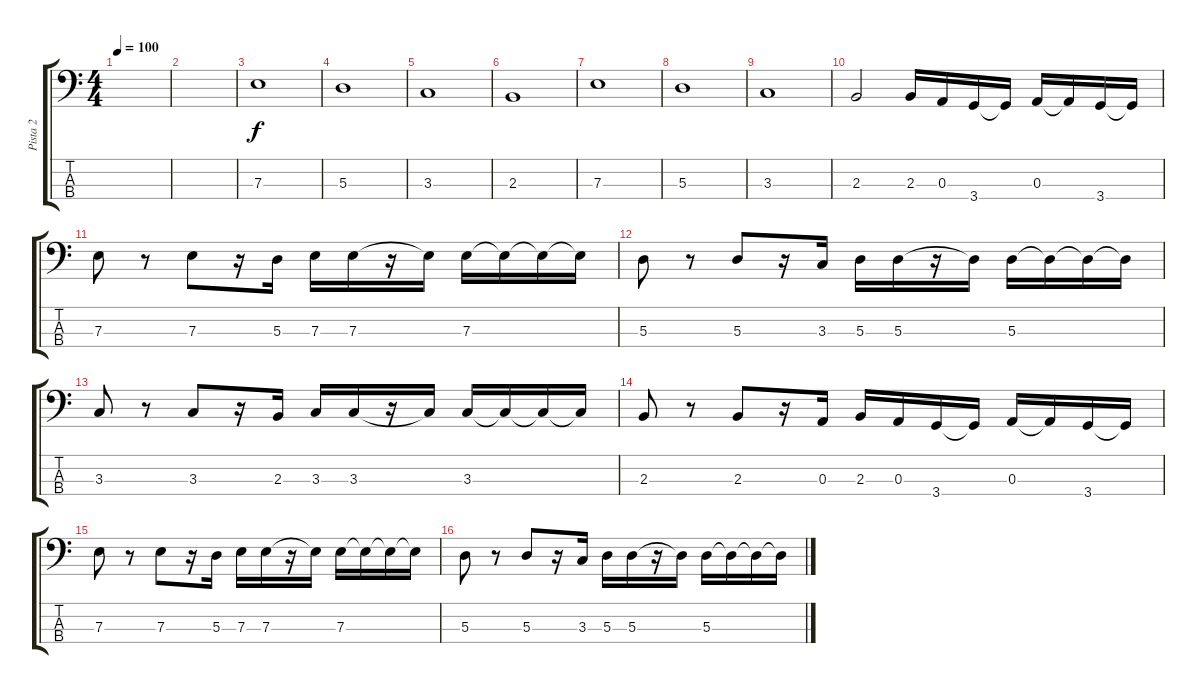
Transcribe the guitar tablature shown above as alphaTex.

\track ("Pista 2" "Pista 2") {instrument electricbasspick}
\staff {score tabs}
\tuning (G2 D2 A1 E1) {hide}
\ts (4 4)
\tempo 100
\clef f4
\ks c
|
|
7.3.1 |
5.3.1 |
3.3.1 |
2.3.1 |
7.3.1 |
5.3.1 |
3.3.1 |
2.3.2 2.3.16 0.3.16 3.4.16 3.4{t}.16 0.3.16 0.3{t}.16 3.4.16 3.4{t}.16 |
7.3.8 r.8 7.3.8 r.16 5.3.16 7.3.16 7.3.16 r.16 7.3{t}.16 7.3.16 7.3{t}.16 7.3{t}.16 7.3{t}.16 |
5.3.8 r.8 5.3.8 r.16 3.3.16 5.3.16 5.3.16 r.16 5.3{t}.16 5.3.16 5.3{t}.16 5.3{t}.16 5.3{t}.16 |
3.3.8 r.8 3.3.8 r.16 2.3.16 3.3.16 3.3.16 r.16 3.3{t}.16 3.3.16 3.3{t}.16 3.3{t}.16 3.3{t}.16 |
2.3.8 r.8 2.3.8 r.16 0.3.16 2.3.16 0.3.16 3.4.16 3.4{t}.16 0.3.16 0.3{t}.16 3.4.16 3.4{t}.16 |
7.3.8 r.8 7.3.8 r.16 5.3.16 7.3.16 7.3.16 r.16 7.3{t}.16 7.3.16 7.3{t}.16 7.3{t}.16 7.3{t}.16 |
5.3.8 r.8 5.3.8 r.16 3.3.16 5.3.16 5.3.16 r.16 5.3{t}.16 5.3.16 5.3{t}.16 5.3{t}.16 5.3{t}.16
